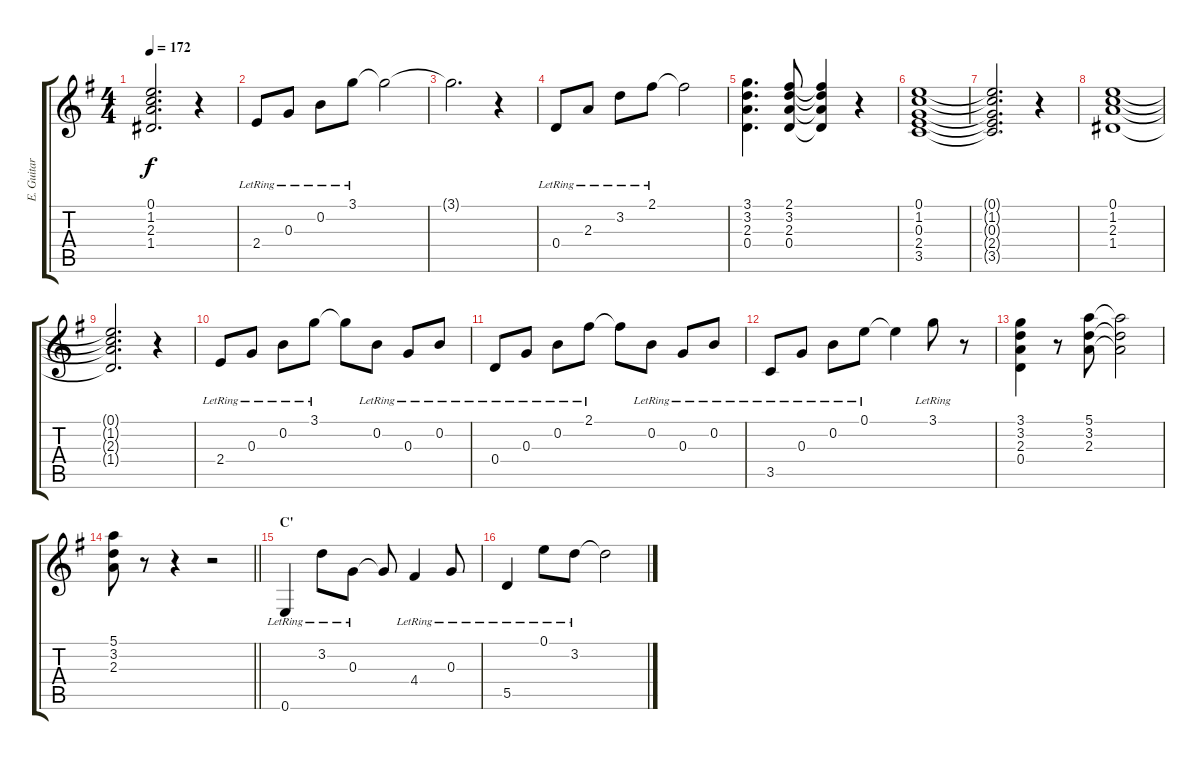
\track ("E. Guitar" "E. Guitar") {instrument electricguitarclean}
\staff {score tabs}
\tuning (E4 B3 G3 D3 A2 E2) {hide}
\ts (4 4)
\tempo 172
\clef g2
\ks g
(0.1{t} 1.2{t} 2.3{t} 1.4{t}).2{d dy f} r.4 |
2.4{lr}.8 0.3{lr}.8 0.2{lr}.8 3.1{lr}.8 3.1{t}.2 |
3.1{t}.2{d} r.4 |
0.4{lr}.8 2.3{lr}.8 3.2{lr}.8 2.1{lr}.8 2.1{t}.2 |
(3.1 3.2 2.3 0.4).4{d} (2.1 3.2 2.3 0.4).8 (2.1{t} 3.2{t} 2.3{t} 0.4{t}).4 r.4 |
(0.1 1.2 0.3 2.4 3.5).1 |
(0.1{t} 1.2{t} 0.3{t} 2.4{t} 3.5{t}).2{d} r.4 |
(0.1 1.2 2.3 1.4).1 |
(0.1{t} 1.2{t} 2.3{t} 1.4{t}).2{d} r.4 |
2.4{lr}.8 0.3{lr}.8 0.2{lr}.8 3.1{lr}.8 3.1{t}.8 0.2{lr}.8 0.3{lr}.8 0.2{lr}.8 |
0.4{lr}.8 0.3{lr}.8 0.2{lr}.8 2.1{lr}.8 2.1{t}.8 0.2{lr}.8 0.3{lr}.8 0.2{lr}.8 |
3.5{lr}.8 0.3{lr}.8 0.2{lr}.8 0.1{lr}.8 0.1{t}.4 3.1{lr}.8 r.8 |
(3.1 3.2 2.3 0.4).4 r.8 (5.1 3.2 2.3).8 (5.1{t} 3.2{t} 2.3{t}).2 |
\barLineRight lightlight
(5.1 3.2 2.3).8 r.8 r.4 r.2 |
\section ("" "C'")
0.6{lr}.4 3.2{lr}.8 0.3{lr}.8 0.3{t}.8 4.4{lr}.4 0.3{lr}.8 |
5.5{lr}.4 0.1{lr}.8 3.2{lr}.8 3.2{t}.2
